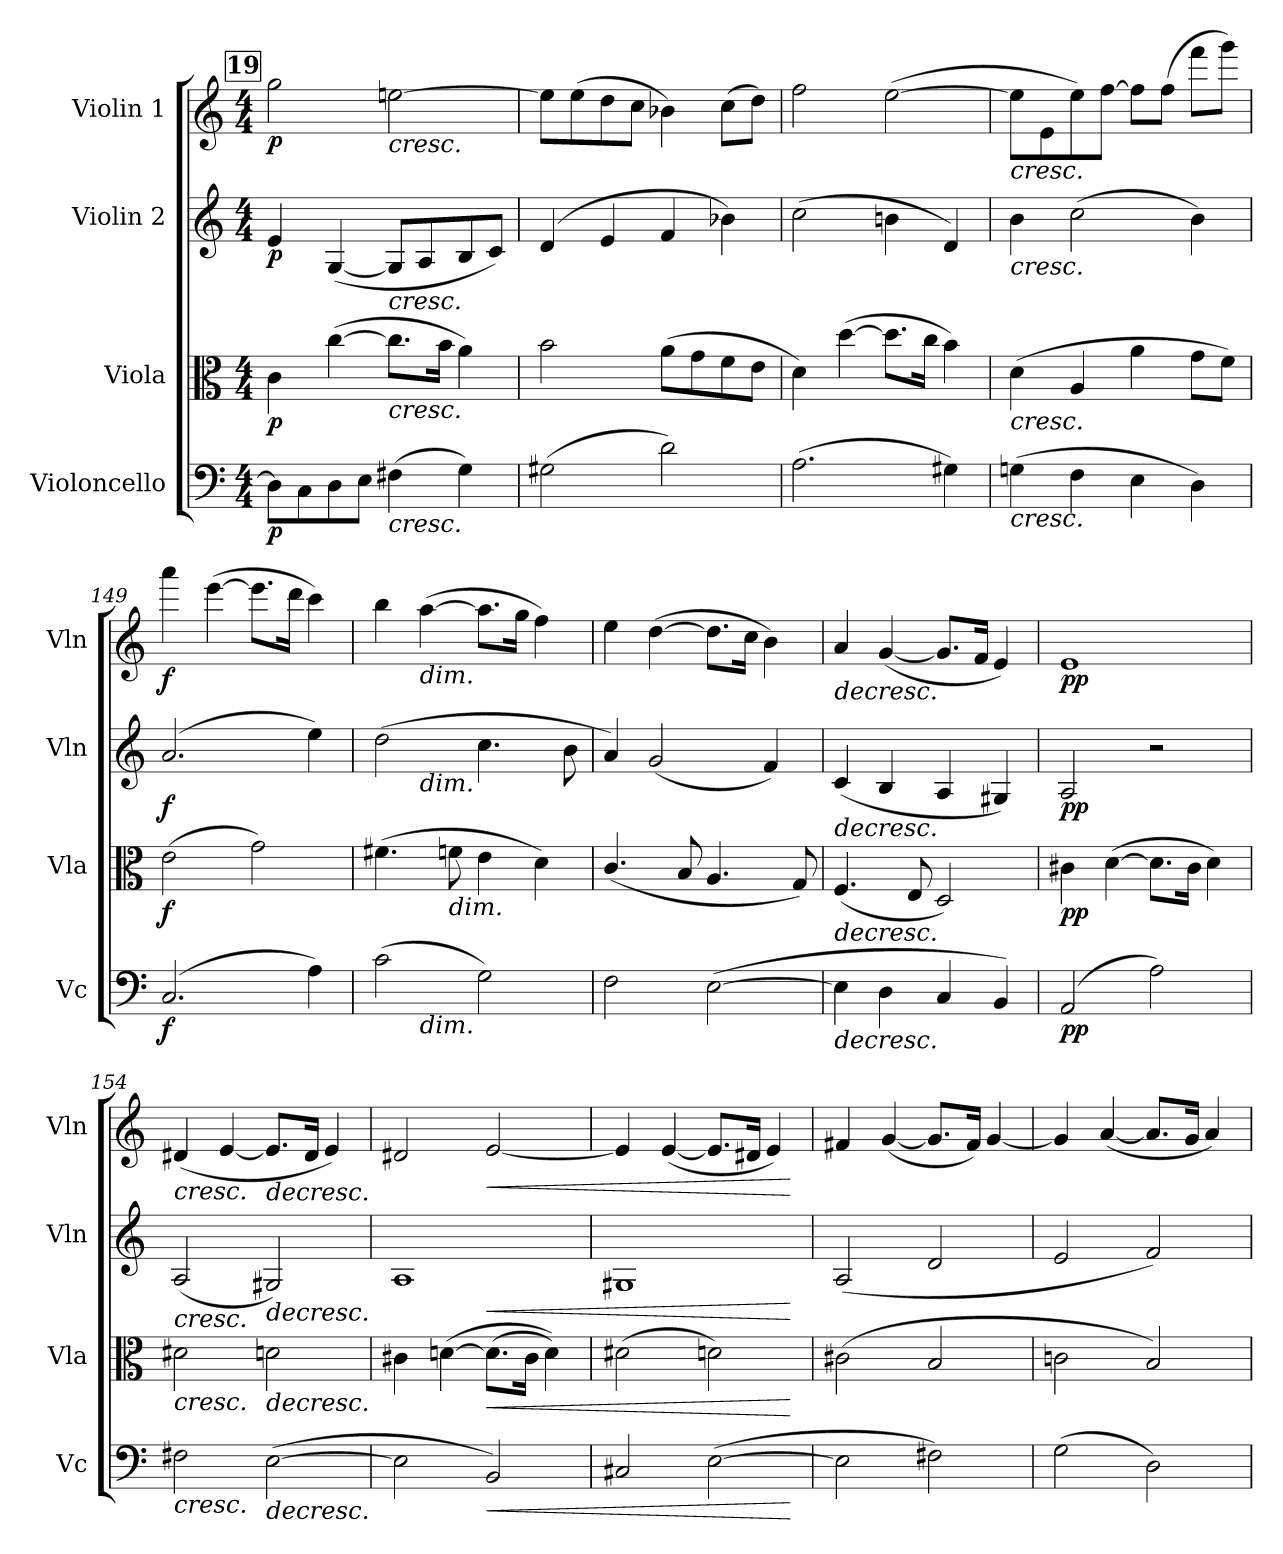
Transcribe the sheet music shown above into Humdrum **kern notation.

**kern	**dynam	**kern	**dynam	**kern	**dynam	**kern	**dynam
*part4	*part4	*part3	*part3	*part2	*part2	*part1	*part1
*staff4	*staff4	*staff3	*staff3	*staff2	*staff2	*staff1	*staff1
*I"Violoncello	*	*I"Viola	*	*I"Violin 2	*	*I"Violin 1	*
*I'Vc	*	*I'Vla	*	*I'Vln	*	*I'Vln	*
!!LO:PB:g=z
*clefF4	*	*clefC3	*	*clefG2	*	*clefG2	*
*k[]	*	*k[]	*	*k[]	*	*k[]	*
*M4/4	*	*M4/4	*	*M4/4	*	*M4/4	*
!!LO:REH:place=s1:a:B:cj:fs=14:t=19
=145	=145	=145	=145	=145	=145	=145	=145
!	!LO:DY:b	!	!LO:DY:b	!	!LO:DY:b	!	!LO:DY:b
8D\L]	p	4c\	p	4e/	p	2gg\	p
8C\	.	.	.	.	.	.	.
8D\	.	([4cc\	.	([4G/	.	.	.
8E\J	.	.	.	.	.	.	.
!	!	!	!	!	!	!LO:TX:b:i:t=cresc.	!
!	!	!	!	!LO:TX:b:i:t=cresc.	!	!	!
!	!	!LO:TX:b:i:t=cresc.	!	!	!	!	!
!LO:TX:b:i:t=cresc.	!	!	!	!	!	!	!
(4F#X\	.	8.cc\L]	.	8G/L]	.	[2een\	.
.	.	.	.	8A/	.	.	.
.	.	16b\Jk	.	.	.	.	.
4G\)	.	4a\)	.	8B/	.	.	.
.	.	.	.	8c/J)	.	.	.
=146	=146	=146	=146	=146	=146	=146	=146
(2G#X\	.	2b\	.	(4d/	.	8ee\L]	.
.	.	.	.	.	.	(8ee\	.
.	.	.	.	4e/	.	8dd\	.
.	.	.	.	.	.	8cc\J	.
2d\)	.	(8a\L	.	4f/	.	4b-X\)	.
.	.	8g\	.	.	.	.	.
.	.	8f\	.	4b-X\)	.	(8cc\L	.
.	.	8e\J	.	.	.	8dd\J)	.
=147	=147	=147	=147	=147	=147	=147	=147
(2.A\	.	4d\)	.	(2cc\	.	2ff\	.
.	.	([4dd\	.	.	.	.	.
.	.	8.dd\L]	.	4bn\	.	([2ee\	.
.	.	16cc\Jk	.	.	.	.	.
4G#X\)	.	4b\)	.	4d/)	.	.	.
=148	=148	=148	=148	=148	=148	=148	=148
!	!LO:HP:b	!	!LO:HP:b	!	!LO:HP:b	!	!LO:HP:b
(4Gn\	<	(4d\	<	4b\	<	8ee\L]	<
.	.	.	.	.	.	8e\	.
4F\	.	4A/	.	(2cc\	.	8ee\)	.
.	.	.	.	.	.	[8ff\J	.
4E\	.	4a\	.	.	.	8ff\L]	.
.	.	.	.	.	.	(8ff\J	.
4D\)	.	8g\L	.	4b\)	.	8fff\L	.
.	.	8f\J)	.	.	.	8ggg\J)	.
!!LO:LB:g=z
=149	=149	=149	=149	=149	=149	=149	=149
!	!LO:DY:b	!	!LO:DY:b	!	!LO:DY:b	!	!LO:DY:b
(2.C/	f	(2e\	f	(2.a/	f	4aaa\	f
.	.	.	.	.	.	([4eee\	.
.	.	2g\)	.	.	.	8.eee\L]	.
.	.	.	.	.	.	16ddd\Jk	.
4A\)	.	.	.	4ee\)	.	4ccc\)	.
=150	=150	=150	=150	=150	=150	=150	=150
*^	*	*	*	*^	*	*	*
(2c\	4ryy	.	(4.f#X\	.	(>2dd\	4ryy	.	4bb\	.
!	!	!	!	!	!	!	!	!LO:TX:b:i:t=dim.	!
!	!	!	!	!	!	!LO:TX:b:i:t=dim.	!	!	!
!	!LO:TX:b:i:t=dim.	!	!	!	!	!	!	!	!
.	4ryy	.	.	.	.	4ryy	.	([4aa\	.
!	!	!	!LO:TX:b:i:t=dim.	!	!	!	!	!	!
.	.	.	8fn\	.	.	.	.	.	.
2G\)	2ryy	.	4e\	.	4.cc\	2ryy	.	8.aa\L]	.
.	.	.	.	.	.	.	.	16gg\Jk	.
.	.	.	4d\)	.	.	.	.	4ff\)	.
.	.	.	.	.	8b\	.	.	.	.
*v	*v	*	*	*	*v	*v	*	*	*
=151	=151	=151	=151	=151	=151	=151	=151
2F\	.	(4.c/	.	4a/)	.	4ee\	.
.	.	.	.	(2g/	.	([4dd\	.
.	.	8B/	.	.	.	.	.
([2E\	.	4.A/	.	.	.	8.dd\L]	.
.	.	.	.	.	.	16cc\Jk	.
.	.	.	.	4f/)	.	4b\)	.
.	.	8G/)	.	.	.	.	.
=152	=152	=152	=152	=152	=152	=152	=152
!	!LO:HP:b	!	!LO:HP:b	!	!LO:HP:b	!	!LO:HP:b
4E\]	>	(4.F/	>	(4c/	>	4a/	>
4D\	.	.	.	4B/	.	([4g/	.
.	.	8E/	.	.	.	.	.
4C/	.	2D/)	.	4A/	.	8.g/L]	.
.	.	.	.	.	.	16f/Jk	.
4BB/)	.	.	.	4G#X/)	.	4e/)	.
.	[	.	[	.	[	.	[
!!LO:LB:g=z
=153	=153	=153	=153	=153	=153	=153	=153
!	!LO:DY:b	!	!LO:DY:b	!	!LO:DY:b	!	!LO:DY:b
(2AA/	pp	4c#X\	pp	2A/	pp	1e	pp
.	.	([4d\	.	.	.	.	.
2A\)	.	8.d\L]	.	2r	.	.	.
.	.	16c#\Jk	.	.	.	.	.
.	.	4d\)	.	.	.	.	.
=154	=154	=154	=154	=154	=154	=154	=154
!	!LO:HP:b	!	!LO:HP:b	!	!LO:HP:b	!	!LO:HP:b
2F#X\	<	2d#X\	<	(2A/	<	(4d#X/	<
.	.	.	.	.	.	[4e/	.
!	!LO:HP:n=1:b	!	!LO:HP:n=1:b	!	!LO:HP:n=1:b	!	!LO:HP:n=1:b
([2E\	] >	2dn\	] >	2G#X/)	] >	8.e/L]	] >
.	.	.	.	.	.	16d#/Jk	.
.	.	.	.	.	.	4e/)	.
.	[	.	[	.	[	.	[
=155	=155	=155	=155	=155	=155	=155	=155
*	*	*	*	*^	*	*	*
2E\]	.	4c#X\	.	1A	2ryy	.	2d#X/	.
.	.	([4dni\	.	.	.	.	.	.
!	!LO:HP:b	!	!LO:HP:b	!	!	!LO:HP:b	!	!LO:HP:b
2BB/)	<	(8.d\L]	<	.	2ryy	<	[2e/	<
.	.	16c#\Jk	.	.	.	.	.	.
.	.	4d\))	.	.	.	.	.	.
*	*	*	*	*v	*v	*	*	*
.	]	.	]	.	]	.	]
=156	=156	=156	=156	=156	=156	=156	=156
*	*	*	*	*^	*	*	*
2C#X/	.	(2d#X\	.	2ryy	1G#X	.	4e/]	.
.	.	.	.	.	.	.	([4e/	.
([2E\	.	2dn\)	.	2ryy	.	.	8.e/L]	.
.	.	.	.	.	.	.	16d#X/Jk	.
.	.	.	.	.	.	.	4e/)	.
*	*	*	*	*v	*v	*	*	*
.	[	.	[	.	[	.	[
!!LO:LB:g=z
=157	=157	=157	=157	=157	=157	=157	=157
2E\]	.	(2c#X\	.	(2A/	.	4f#X/	.
.	.	.	.	.	.	([4g/	.
2F#X\)	.	2B/	.	2d/	.	8.g/L]	.
.	.	.	.	.	.	16f#/Jk)	.
.	.	.	.	.	.	[4g/	.
=158	=158	=158	=158	=158	=158	=158	=158
(2G\	.	2cn\	.	2e/	.	4g/]	.
.	.	.	.	.	.	([4a/	.
2D\)	.	2B/)	.	2f/)	.	8.a/L]	.
.	.	.	.	.	.	16g/Jk	.
.	.	.	.	.	.	4a/)	.
=	=	=	=	=	=	=	=
*-	*-	*-	*-	*-	*-	*-	*-
